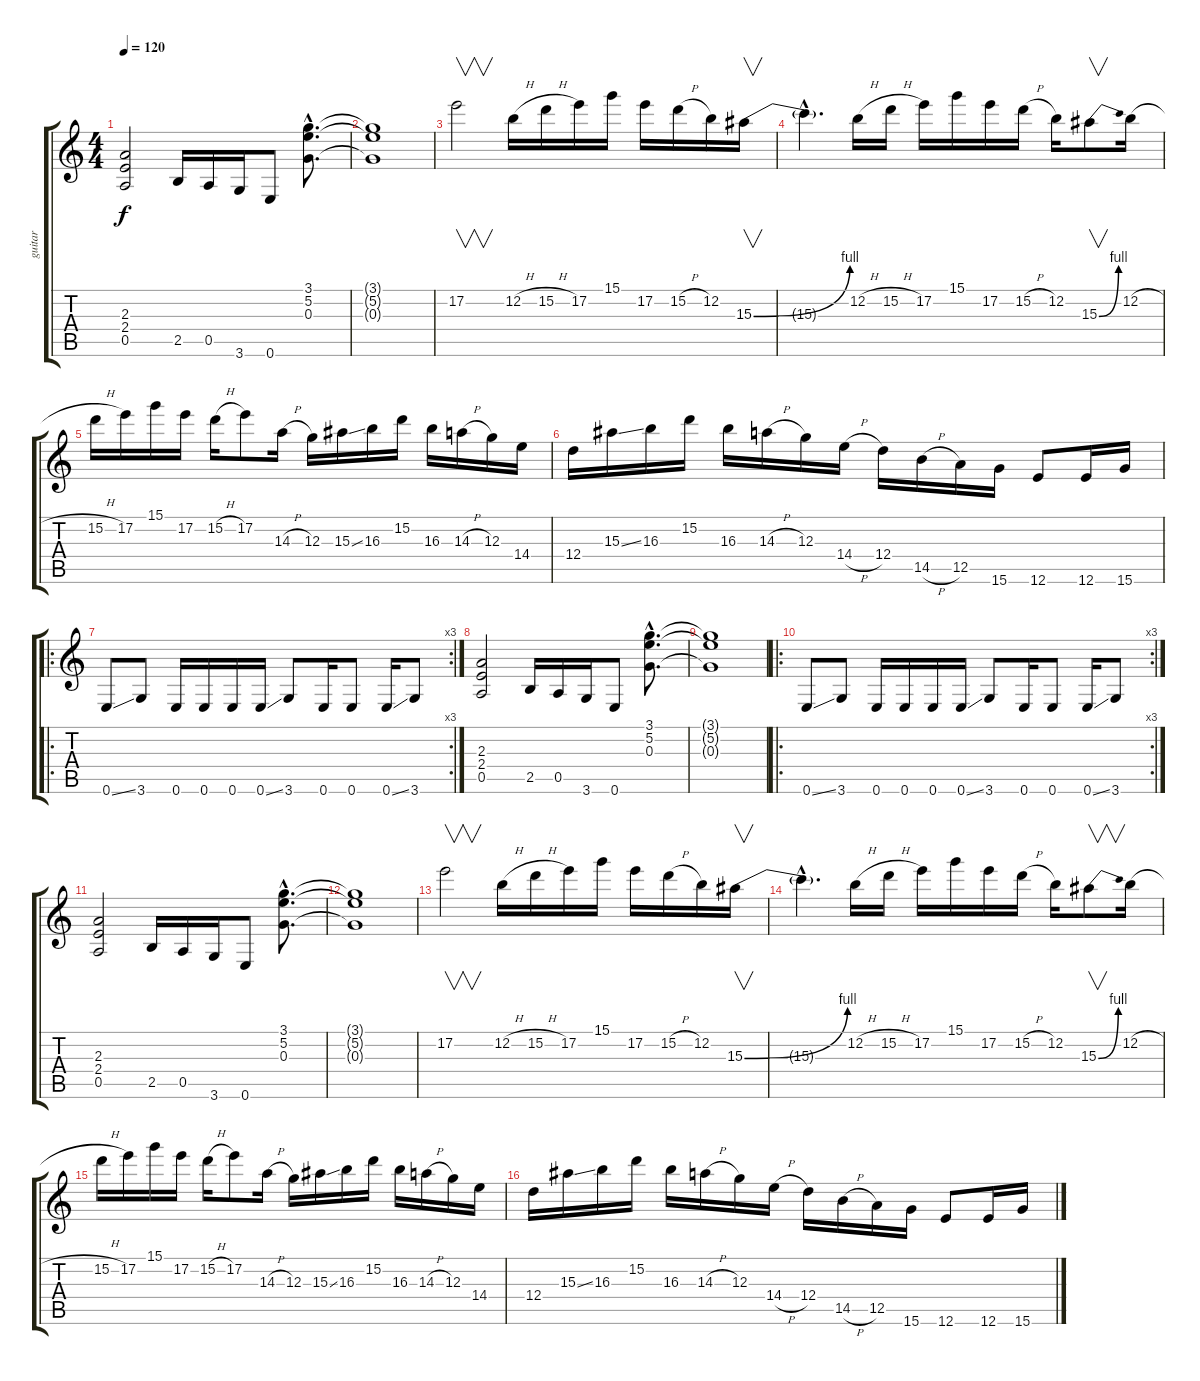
\track ("guitar" "guitar") {instrument distortionguitar}
\staff {score tabs}
\tuning (E4 B3 G3 D3 A2 E2) {hide}
\ts (4 4)
\tempo 120
\clef g2
\ks c
(2.3 2.4 0.5).2{dy f} 2.5.16 0.5.16 3.6.16 0.6.8 (3.1{hac} 5.2{hac} 0.3{hac}).8{d} |
(3.1{t} 5.2{t} 0.3{t}).1 |
17.2.2{v} 12.2{h}.16 15.2{h}.16 17.2.16 15.1.16 17.2.16 15.2{h}.16 12.2.16 15.3{be (bend 0 0 60 4)}.16{v} |
15.3{hac t}.4{d} 12.2{h}.16 15.2{h}.16 17.2.16 15.1.16 17.2.16 15.2{h}.16 12.2.16 15.3{be (bend 0 0 60 4)}.8{v} 12.2{h}.16 |
15.2{h}.16 17.2.16 15.1.16 17.2.16 15.2{h}.16 17.2.8 14.3{h}.16 12.3.16 15.3{ss}.16 16.3.16 15.2.16 16.3.16 14.3{h}.16 12.3.16 14.4.16 |
12.4.16 15.3{ss}.16 16.3.16 15.2.16 16.3.16 14.3{h}.16 12.3.16 14.4{h}.16 12.4.16 14.5{h}.16 12.5.16 15.6.16 12.6.8 12.6.16 15.6.16 |
\ro
\rc 3
0.6{ss}.8 3.6.8 0.6.16 0.6.16 0.6.16 0.6{ss}.16 3.6.8 0.6.16 0.6.8 0.6{ss}.16 3.6.8 |
(2.3 2.4 0.5).2 2.5.16 0.5.16 3.6.16 0.6.8 (3.1{hac} 5.2{hac} 0.3{hac}).8{d} |
(3.1{t} 5.2{t} 0.3{t}).1 |
\ro
\rc 3
0.6{ss}.8 3.6.8 0.6.16 0.6.16 0.6.16 0.6{ss}.16 3.6.8 0.6.16 0.6.8 0.6{ss}.16 3.6.8 |
(2.3 2.4 0.5).2 2.5.16 0.5.16 3.6.16 0.6.8 (3.1{hac} 5.2{hac} 0.3{hac}).8{d} |
(3.1{t} 5.2{t} 0.3{t}).1 |
17.2.2{v} 12.2{h}.16 15.2{h}.16 17.2.16 15.1.16 17.2.16 15.2{h}.16 12.2.16 15.3{be (bend 0 0 60 4)}.16{v} |
15.3{hac t}.4{d} 12.2{h}.16 15.2{h}.16 17.2.16 15.1.16 17.2.16 15.2{h}.16 12.2.16 15.3{be (bend 0 0 60 4)}.8{v} 12.2{h}.16 |
15.2{h}.16 17.2.16 15.1.16 17.2.16 15.2{h}.16 17.2.8 14.3{h}.16 12.3.16 15.3{ss}.16 16.3.16 15.2.16 16.3.16 14.3{h}.16 12.3.16 14.4.16 |
12.4.16 15.3{ss}.16 16.3.16 15.2.16 16.3.16 14.3{h}.16 12.3.16 14.4{h}.16 12.4.16 14.5{h}.16 12.5.16 15.6.16 12.6.8 12.6.16 15.6.16
